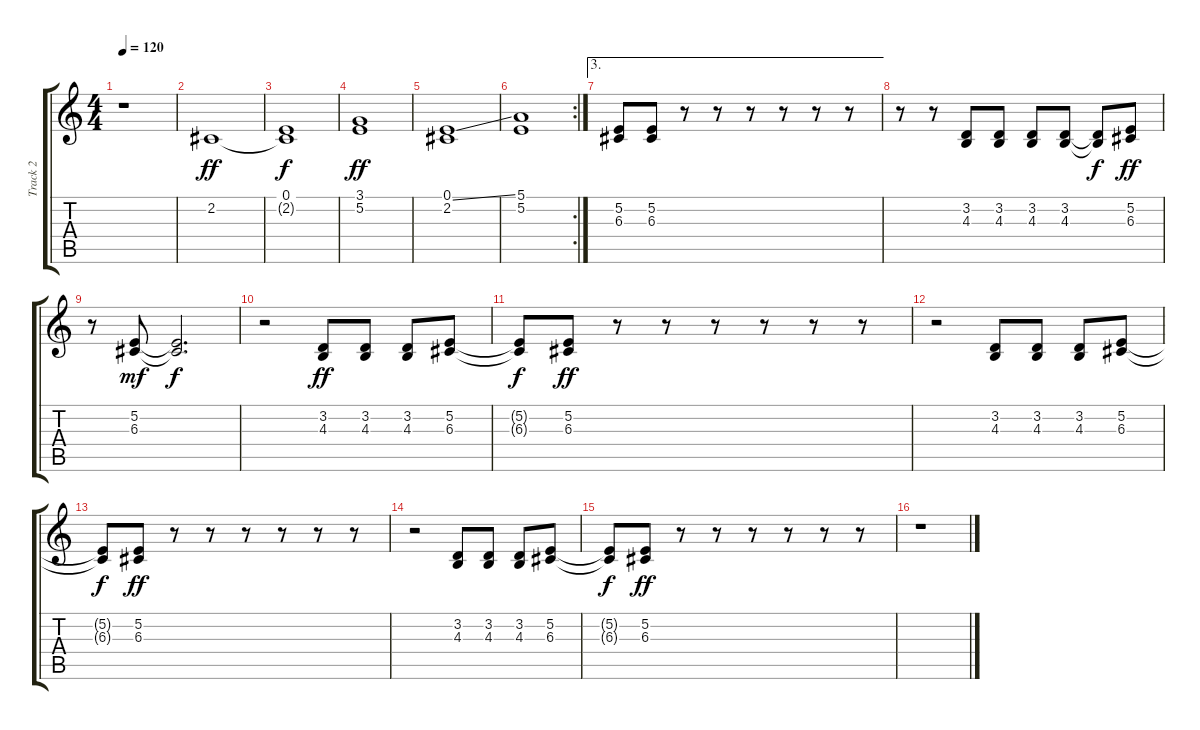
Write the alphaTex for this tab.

\track ("Track 2" "Track 2") {instrument tenorsax}
\staff {score tabs}
\tuning (E4 B3 G3 D3 A2 E2) {hide}
\ts (4 4)
\tempo 120
\clef g2
\ks c
r.1{dy f} |
2.2.1{dy ff} |
(0.1 2.2{t}).1{dy f} |
(3.1 5.2).1{dy ff} |
(0.1{ss} 2.2).1 |
\rc 2
(5.1 5.2).1 |
\ae 3
(5.2 6.3).8 (5.2 6.3).8 r.8 r.8 r.8 r.8 r.8 r.8 |
r.8 r.8 (3.2 4.3).8 (3.2 4.3).8 (3.2 4.3).8 (3.2 4.3).8 (3.2{t} 4.3{t}).8{dy f} (5.2 6.3).8{dy ff} |
r.8 (5.2 6.3).8{dy mf} (5.2{t} 6.3{t}).2{d dy f} |
r.2 (3.2 4.3).8{dy ff} (3.2 4.3).8 (3.2 4.3).8 (5.2 6.3).8 |
(5.2{t} 6.3{t}).8{dy f} (5.2 6.3).8{dy ff} r.8 r.8 r.8 r.8 r.8 r.8 |
r.2 (3.2 4.3).8 (3.2 4.3).8 (3.2 4.3).8 (5.2 6.3).8 |
(5.2{t} 6.3{t}).8{dy f} (5.2 6.3).8{dy ff} r.8 r.8 r.8 r.8 r.8 r.8 |
r.2 (3.2 4.3).8 (3.2 4.3).8 (3.2 4.3).8 (5.2 6.3).8 |
(5.2{t} 6.3{t}).8{dy f} (5.2 6.3).8{dy ff} r.8 r.8 r.8 r.8 r.8 r.8 |
r.1
